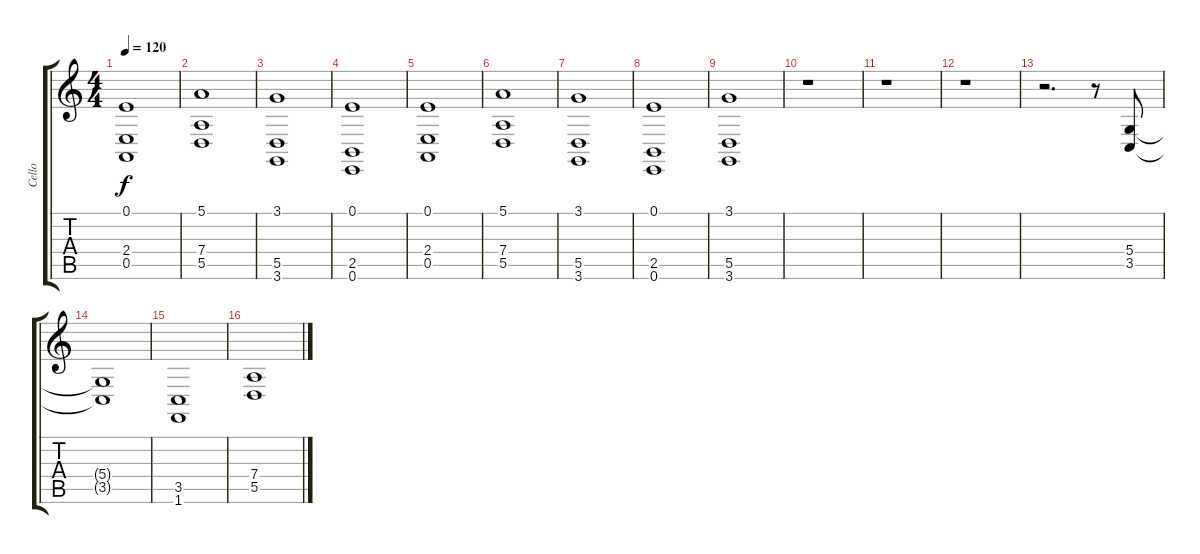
\track ("Cello" "Cello") {instrument cello}
\staff {score tabs}
\tuning (E4 B3 G3 D3 A2 E2) {hide}
\ts (4 4)
\tempo 120
\clef g2
\ks c
(0.1 2.4 0.5).1{dy f} |
(5.1 7.4 5.5).1 |
(3.1 5.5 3.6).1 |
(0.1 2.5 0.6).1 |
(0.1 2.4 0.5).1 |
(5.1 7.4 5.5).1 |
(3.1 5.5 3.6).1 |
(0.1 2.5 0.6).1 |
(3.1 5.5 3.6).1 |
r.1 |
r.1 |
r.1 |
r.2{d} r.8 (5.4 3.5).8 |
(5.4{t} 3.5{t}).1 |
(3.5 1.6).1 |
(7.4 5.5).1
